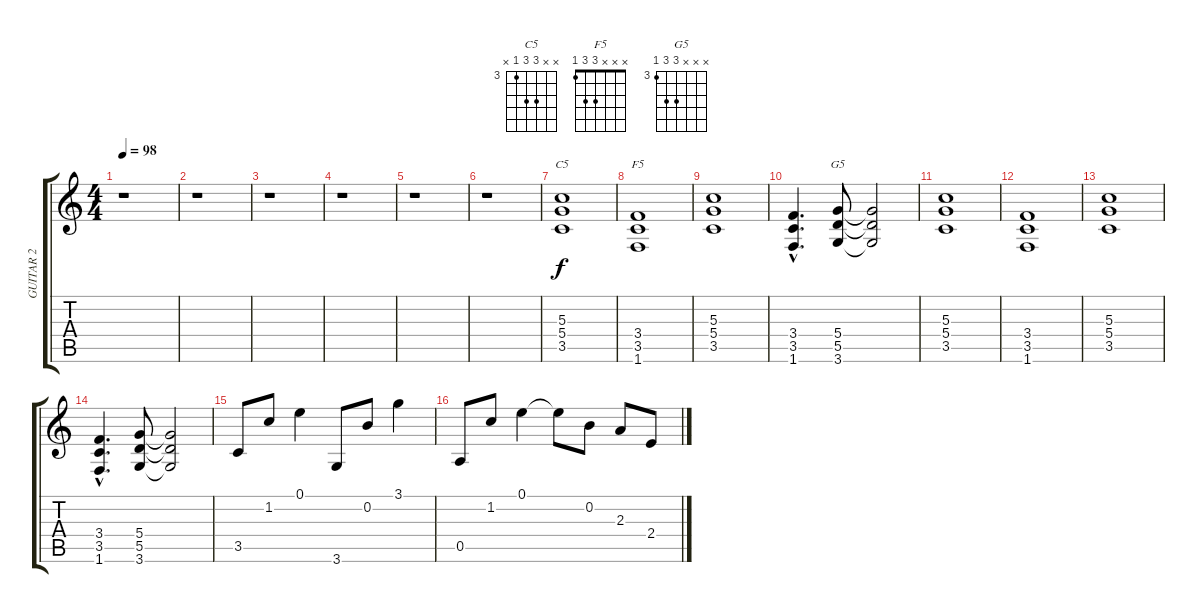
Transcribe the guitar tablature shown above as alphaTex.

\track ("GUITAR 2" "GUITAR 2") {instrument overdrivenguitar}
\staff {score tabs}
\tuning (E4 B3 G3 D3 A2 E2) {hide}
\chord ("C5" x x 5 5 3 x) {firstfret 3}
\chord ("F5" x x x 3 3 1)
\chord ("G5" x x x 5 5 3) {firstfret 3}
\ts (4 4)
\tempo 98
\clef g2
\ks c
r.1{dy f} |
r.1 |
r.1 |
r.1 |
r.1 |
r.1 |
(5.3 5.4 3.5).1{ch "C5"} |
(3.4 3.5 1.6).1{ch "F5"} |
(5.3 5.4 3.5).1 |
(3.4{hac} 3.5{hac} 1.6{hac}).4{d} (5.4 5.5 3.6).8{ch "G5"} (5.4{t} 5.5{t} 3.6{t}).2 |
(5.3 5.4 3.5).1 |
(3.4 3.5 1.6).1 |
(5.3 5.4 3.5).1 |
(3.4{hac} 3.5{hac} 1.6{hac}).4{d} (5.4 5.5 3.6).8 (5.4{t} 5.5{t} 3.6{t}).2 |
3.5.8{volume 10 balance 5 instrument electricguitarclean} 1.2.8 0.1.4 3.6.8 0.2.8 3.1.4 |
0.5.8 1.2.8 0.1.4 0.1{t}.8 0.2.8 2.3.8 2.4.8
